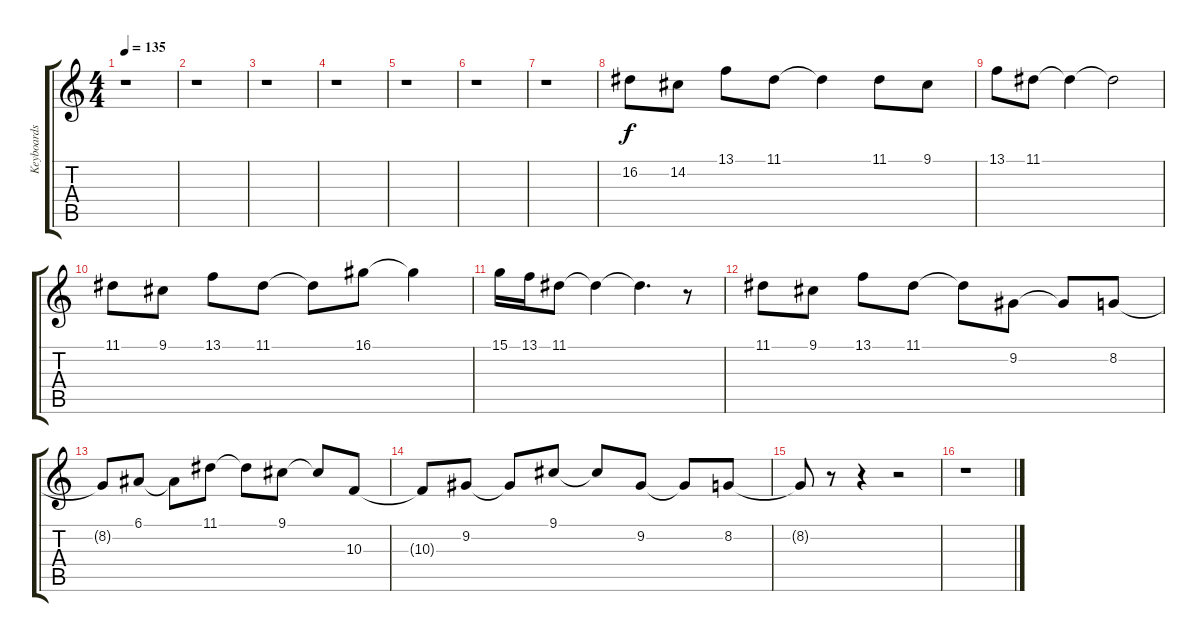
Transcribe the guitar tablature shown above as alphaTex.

\track ("Keyboards" "Keyboards") {instrument lead2sawtooth}
\staff {score tabs}
\tuning (E4 B3 G3 D3 A2 E2) {hide}
\ts (4 4)
\tempo 135
\clef g2
\ks c
r.1{dy f} |
r.1 |
r.1 |
r.1 |
r.1 |
r.1 |
r.1 |
16.2.8{volume 16} 14.2.8 13.1.8 11.1.8 11.1{t}.4 11.1.8 9.1.8 |
13.1.8 11.1.8 11.1{t}.4 11.1{t}.2 |
11.1.8 9.1.8 13.1.8 11.1.8 11.1{t}.8 16.1.8 16.1{t}.4 |
15.1.16 13.1.16 11.1.8 11.1{t}.4 11.1{t}.4{d} r.8 |
11.1.8 9.1.8 13.1.8 11.1.8 11.1{t}.8 9.2.8 9.2{t}.8 8.2.8 |
8.2{t}.8 6.1.8 6.1{t}.8 11.1.8 11.1{t}.8 9.1.8 9.1{t}.8 10.3.8 |
10.3{t}.8 9.2.8 9.2{t}.8 9.1.8 9.1{t}.8 9.2.8 9.2{t}.8 8.2.8 |
8.2{t}.8 r.8 r.4 r.2 |
r.1
